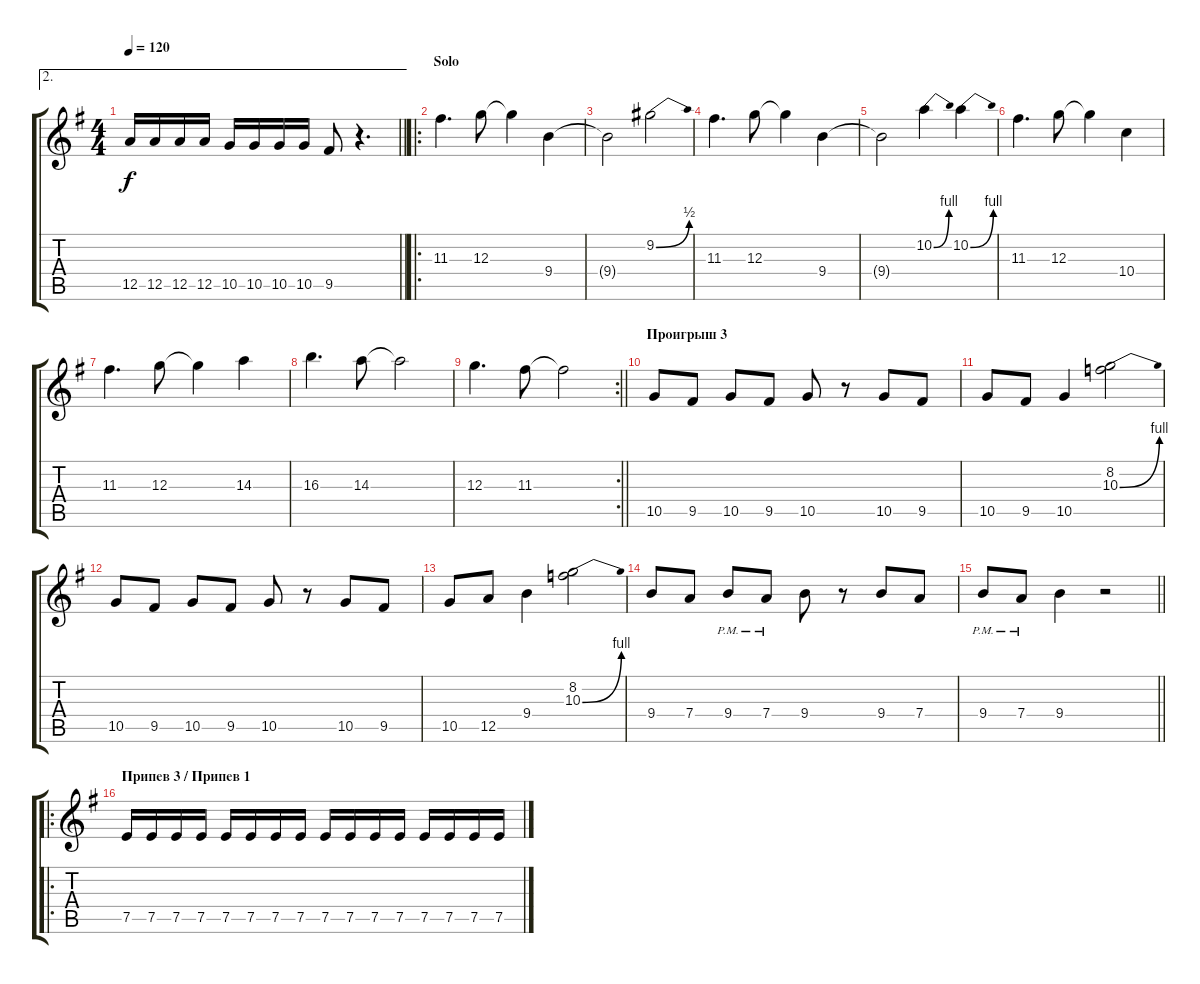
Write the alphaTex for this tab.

\track "" {instrument acousticguitarsteel}
\staff {score tabs}
\tuning (E4 B3 G3 D3 A2 E2) {hide}
\ae 2
\ts (4 4)
\tempo 120
\clef g2
\barLineRight lightlight
\ks eminor
12.5.16{dy f} 12.5.16 12.5.16 12.5.16 10.5.16 10.5.16 10.5.16 10.5.16 9.5.8 r.4{d} |
\ro
\section ("" "Solo")
11.3.4{d} 12.3.8 12.3{t}.4 9.4.4 |
9.4{t}.2 9.2{be (bend 0 0 60 2)}.2 |
11.3.4{d} 12.3.8 12.3{t}.4 9.4.4 |
9.4{t}.2 10.2{be (bend 0 0 60 4)}.4 10.2{be (bend 0 0 60 4)}.4 |
11.3.4{d} 12.3.8 12.3{t}.4 10.4.4 |
11.3.4{d} 12.3.8 12.3{t}.4 14.3.4 |
16.3.4{d} 14.3.8 14.3{t}.2 |
\rc 2
\barLineRight lightlight
12.3.4{d} 11.3.8 11.3{t}.2 |
\section ("" "Проигрыш 3")
10.5.8 9.5.8 10.5.8 9.5.8 10.5.8 r.8 10.5.8 9.5.8 |
10.5.8 9.5.8 10.5.4 (8.2 10.3{be (bend 0 0 60 4)}).2 |
10.5.8 9.5.8 10.5.8 9.5.8 10.5.8 r.8 10.5.8 9.5.8 |
10.5.8 12.5.8 9.4.4 (8.2 10.3{be (bend 0 0 60 4)}).2 |
9.4.8 7.4.8 9.4{pm}.8 7.4{pm}.8 9.4.8 r.8 9.4.8 7.4.8 |
\barLineRight lightlight
9.4{pm}.8 7.4{pm}.8 9.4.4 r.2 |
\ro
\section ("" "Припев 3 / Припев 1")
7.5.16 7.5.16 7.5.16 7.5.16 7.5.16 7.5.16 7.5.16 7.5.16 7.5.16 7.5.16 7.5.16 7.5.16 7.5.16 7.5.16 7.5.16 7.5.16
